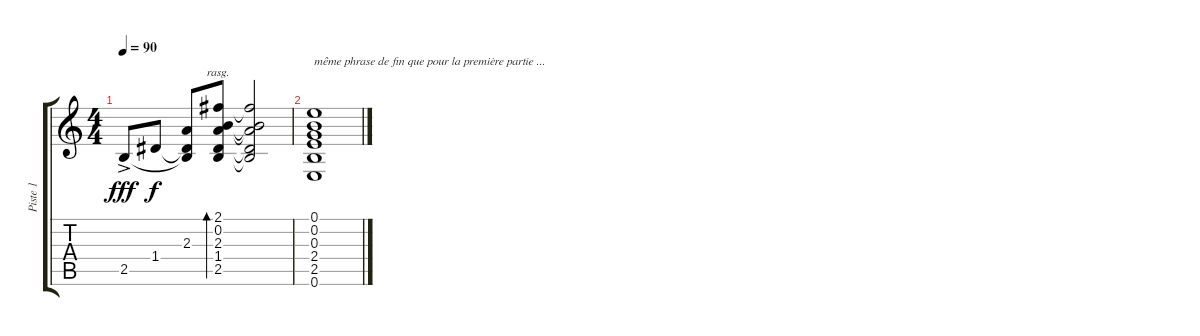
\track ("Piste 1" "Piste 1") {instrument acousticguitarsteel}
\staff {score tabs}
\tuning (E4 B3 G3 D3 A2 E2) {hide}
\ts (4 4)
\tempo 90
\clef g2
\ks c
2.5{ac}.8{dy fff} 1.4.8{dy f} (2.3 1.4{t} 2.5{t}).8 (2.1 0.2 2.3 1.4 2.5).8{bd 480 rasg ii} (2.1{t} 0.2{t} 2.3{t} 1.4{t} 2.5{t}).2 |
(0.1 0.2 0.3 2.4 2.5 0.6).1{txt "même phrase de fin que pour la première partie ..."}
